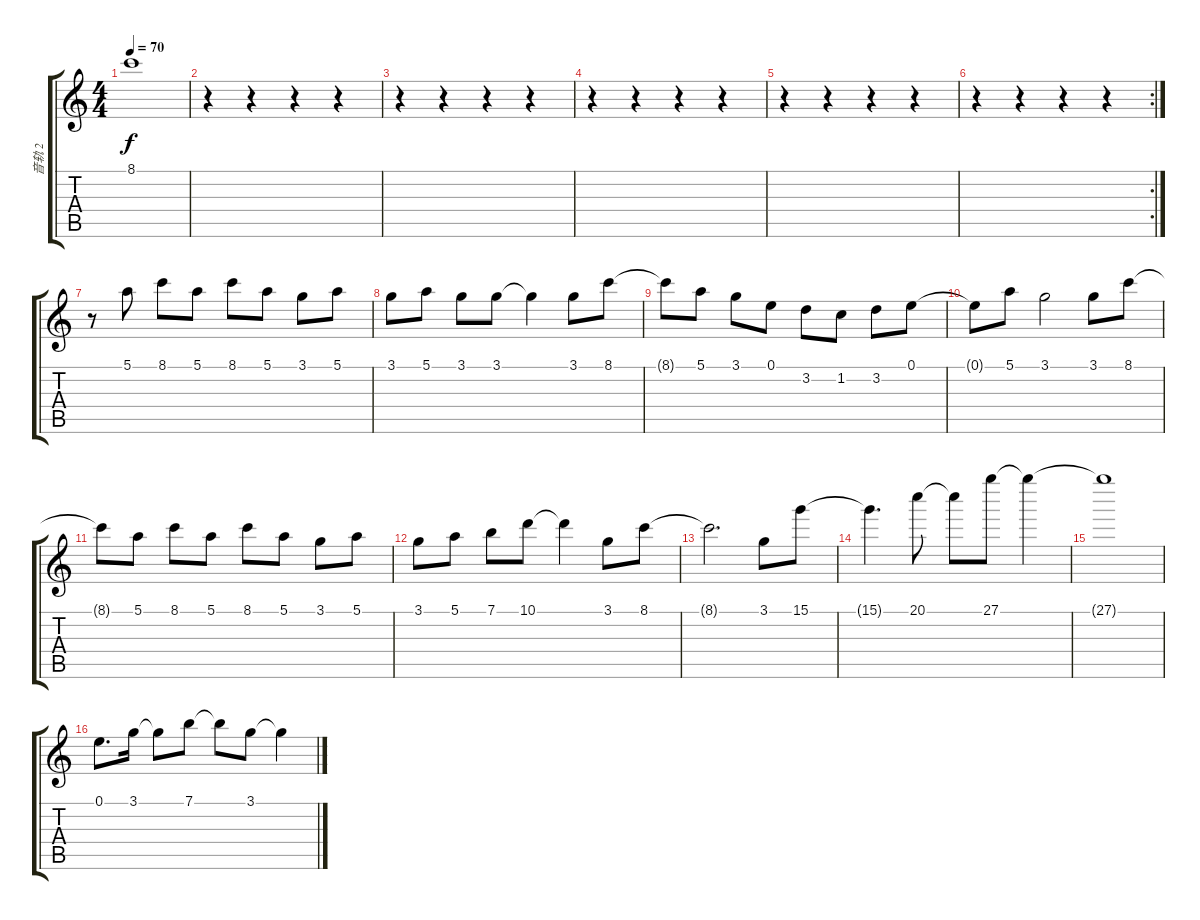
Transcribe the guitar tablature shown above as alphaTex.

\track ("音轨 2" "音轨 2") {instrument acousticguitarnylon}
\staff {score tabs}
\tuning (E4 B3 G3 D3 A2 E2) {hide}
\ts (4 4)
\tempo 70
\clef g2
\ks c
8.1{t}.1{dy f} |
r.4 r.4 r.4 r.4 |
r.4 r.4 r.4 r.4 |
r.4 r.4 r.4 r.4 |
r.4 r.4 r.4 r.4 |
\rc 2
r.4 r.4 r.4 r.4 |
r.8 5.1.8 8.1.8 5.1.8 8.1.8 5.1.8 3.1.8 5.1.8 |
3.1.8 5.1.8 3.1.8 3.1.8 3.1{t}.4 3.1.8 8.1.8 |
8.1{t}.8 5.1.8 3.1.8 0.1.8 3.2.8 1.2.8 3.2.8 0.1.8 |
0.1{t}.8 5.1.8 3.1.2 3.1.8 8.1.8 |
8.1{t}.8 5.1.8 8.1.8 5.1.8 8.1.8 5.1.8 3.1.8 5.1.8 |
3.1.8 5.1.8 7.1.8 10.1.8 10.1{t}.4 3.1.8 8.1.8 |
8.1{t}.2{d} 3.1.8 15.1.8 |
15.1{t}.4{d} 20.1.8 20.1{t}.8 27.1.8 27.1{t}.4 |
27.1{t}.1 |
0.1.8{d} 3.1.16 3.1{t}.8 7.1.8 7.1{t}.8 3.1.8 3.1{t}.4
